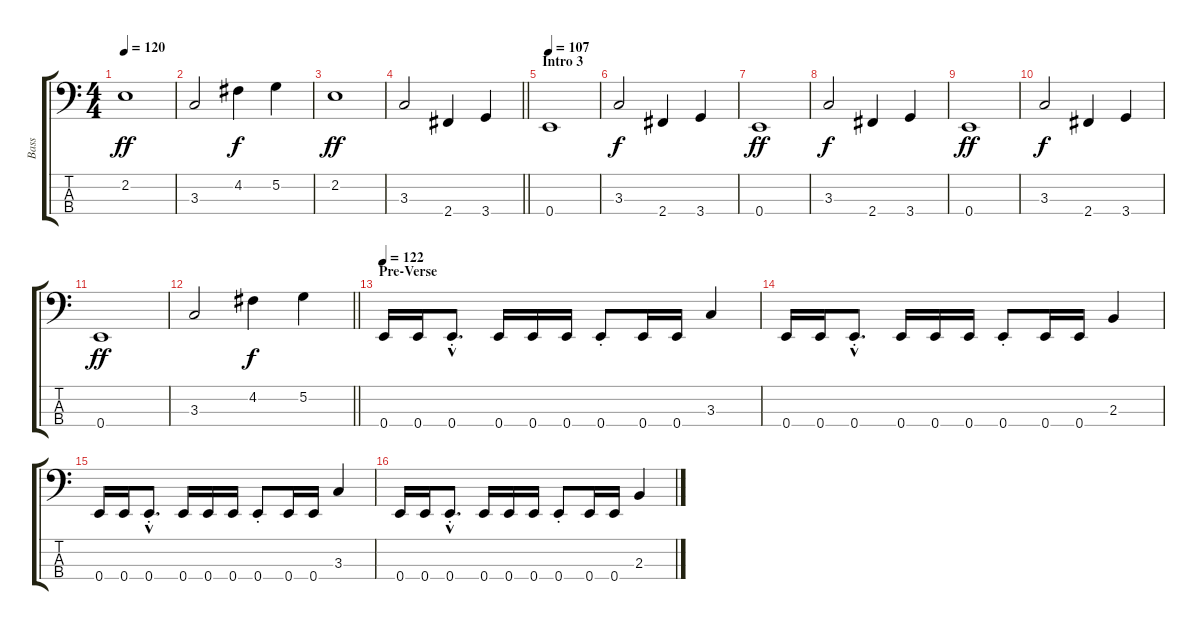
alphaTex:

\track ("Bass" "Bass") {instrument electricbasspick}
\staff {score tabs}
\tuning (G2 D2 A1 E1) {hide}
\ts (4 4)
\tempo 120
\clef f4
\ks c
2.2.1{dy ff} |
3.3.2 4.2.4{dy f} 5.2.4 |
2.2.1{dy ff} |
\barLineRight lightlight
3.3.2 2.4.4 3.4.4 |
\section ("" "Intro 3")
\tempo 107
0.4.1 |
3.3.2{dy f} 2.4.4 3.4.4 |
0.4.1{dy ff} |
3.3.2{dy f} 2.4.4 3.4.4 |
0.4.1{dy ff} |
3.3.2{dy f} 2.4.4 3.4.4 |
0.4.1{dy ff} |
\barLineRight lightlight
3.3.2 4.2.4{dy f} 5.2.4 |
\section ("" "Pre-Verse")
\tempo 122
0.4.16 0.4.16 0.4{hac st}.8{d} 0.4.16 0.4.16 0.4.16 0.4{st}.8 0.4.16 0.4.16 3.3.4 |
0.4.16 0.4.16 0.4{hac st}.8{d} 0.4.16 0.4.16 0.4.16 0.4{st}.8 0.4.16 0.4.16 2.3.4 |
0.4.16 0.4.16 0.4{hac st}.8{d} 0.4.16 0.4.16 0.4.16 0.4{st}.8 0.4.16 0.4.16 3.3.4 |
0.4.16 0.4.16 0.4{hac st}.8{d} 0.4.16 0.4.16 0.4.16 0.4{st}.8 0.4.16 0.4.16 2.3.4
